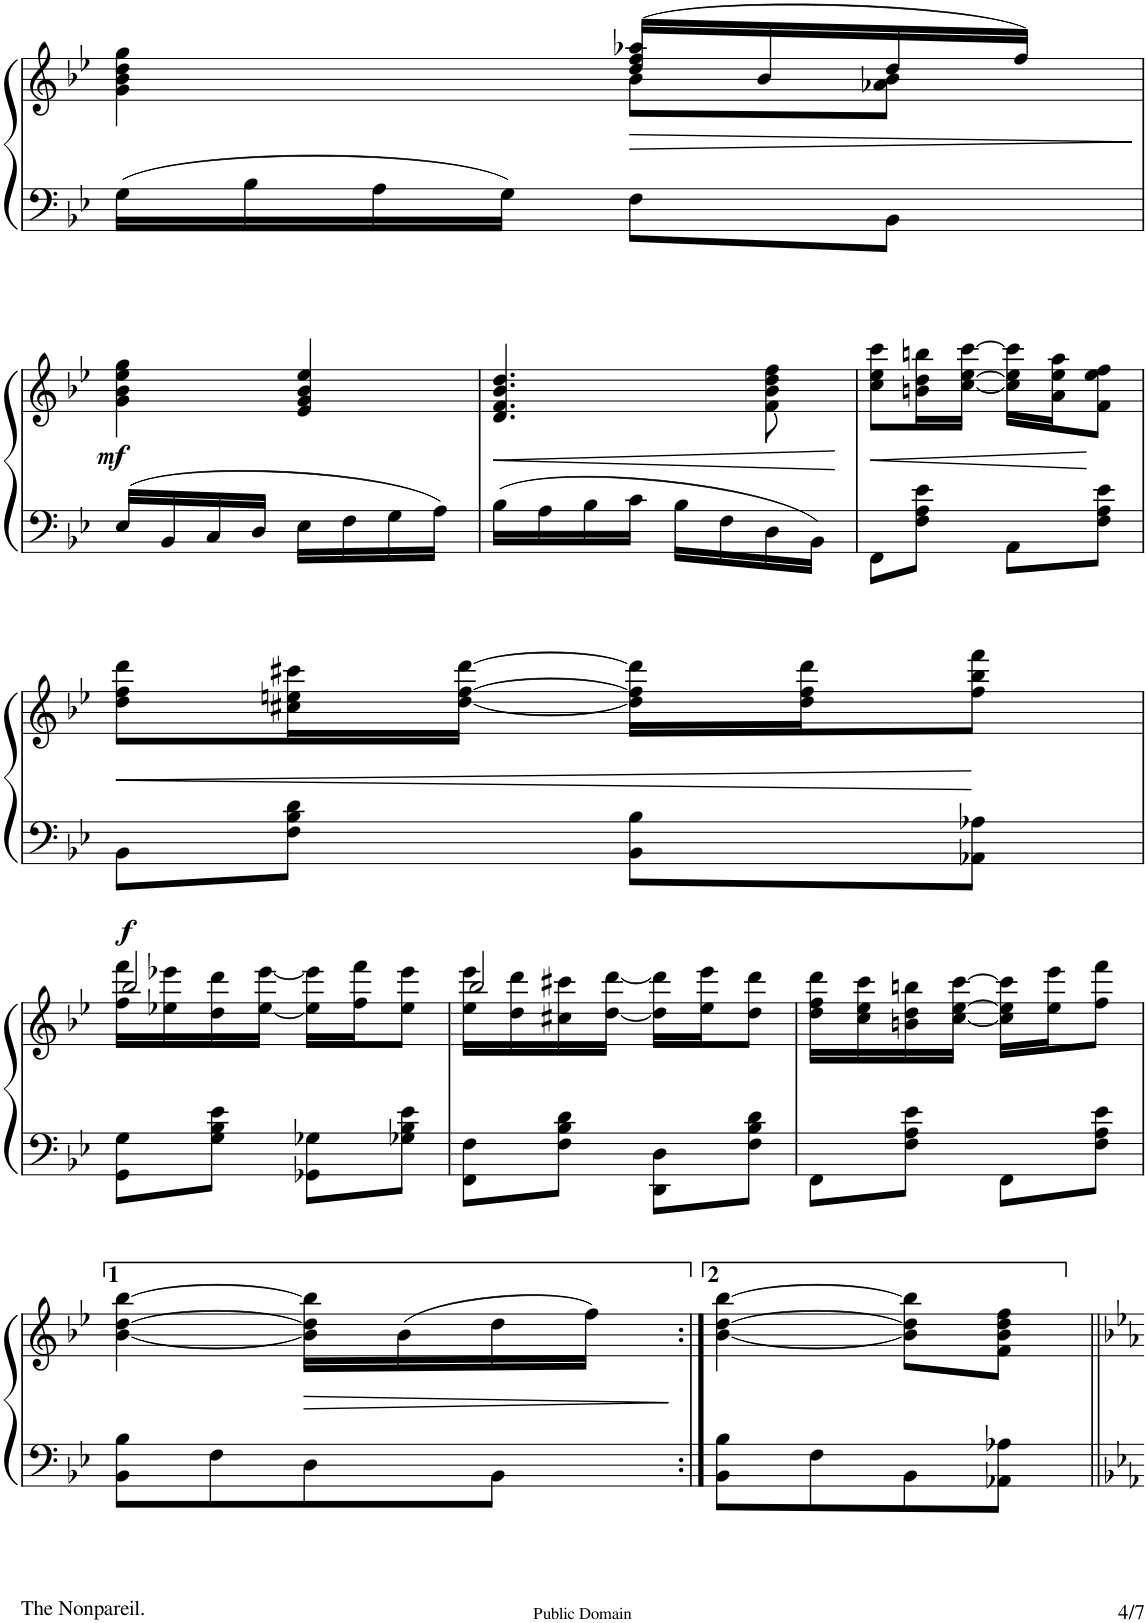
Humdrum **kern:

**kern	**kern	**dynam
*part1	*part1	*part1
*staff2	*staff1	*staff1/2
*I"Piano	*	*
*I'Pno.	*	*
!!LO:PB:g=z
*clefF4	*clefG2	*
*k[b-e-]	*k[b-e-]	*
*B-:	*B-:	*
*M2/4	*M2/4	*
=29	=29	=29
*	*^	*
16G\LL	4g\ 4b-\ 4dd\ 4gg\	4ryy	.
16B-\	.	.	.
16A\	.	.	.
16G\JJ	.	.	.
!	!	!	!LO:HP:b
8F\L	(16dd/ 16ff/ 16aa-X/LL	8b-\L	>
.	16b-/	.	.
8BB-\J	16dd/	8a-X\ 8b-\J	.
.	16ff/JJ)	.	.
*	*v	*v	*
.	.	]
!!LO:LB:g=z
=30	=30	=30
!	!	!LO:DY:b
16E-/LL	4g\ 4b-\ 4ee-\ 4gg\	mf
16BB-/	.	.
16C/	.	.
16D/JJ	.	.
16E-\LL	4e-/ 4g/ 4b-/ 4ee-/	.
16F\	.	.
16G\	.	.
16A\JJ	.	.
=31	=31	=31
!	!	!LO:HP:b
16B-\LL	4.d/ 4.f/ 4.b-/ 4.dd/	<
16A\	.	.
16B-\	.	.
16c\JJ	.	.
16B-\LL	.	.
16F\	.	.
16D\	8f\ 8b-\ 8dd\ 8ff\	.
16BB-\JJ	.	.
.	.	[
=32	=32	=32
!	!	!LO:HP:b
8FF\L	8cc\ 8ee-\ 8ccc\L	<
8F\ 8A\ 8e-\J	16bn\ 16dd\ 16bbn\L	.
.	[16cc\ [16ee-\ [16ccc\JJ	.
8AA\L	16cc\] 16ee-\] 16ccc\]LL	.
.	16a\ 16ee-\ 16aa\J	.
8F\ 8A\ 8e-\J	8f\ 8ee-\ 8ff\J	[
!!LO:LB:g=z
=33	=33	=33
!	!	!LO:HP:b
8BB-\L	8dd\ 8ff\ 8ddd\L	<
8F\ 8B-\ 8d\J	16cc#X\ 16een\ 16ccc#X\L	.
.	[16dd\ [16ff\ [16ddd\JJ	.
8BB-\ 8B-\L	16dd\] 16ff\] 16ddd\]LL	.
.	16dd\ 16ff\ 16ddd\J	.
8AA-X\ 8A-X\J	8ff\ 8bb-\ 8fff\J	[
!!LO:LB:g=z
=34	=34	=34
*	*^	*
!	!	!	!LO:DY:a
8GG\ 8G\L	16ff\ 16fff\LL	2bb-/	f
.	16ee-X\ 16eee-X\	.	.
8G\ 8B-\ 8e-\J	16dd\ 16ddd\	.	.
.	[16ee-\ [16eee-\JJ	.	.
8GG-X\ 8G-X\L	16ee-\] 16eee-\]LL	.	.
.	16ff\ 16fff\J	.	.
8G-X\ 8B-\ 8e-\J	8ee-\ 8eee-\J	.	.
=35	=35	=35	=35
8FF\ 8F\L	16ee-\ 16eee-\LL	2bb-/	.
.	16dd\ 16ddd\	.	.
8F\ 8B-\ 8d\J	16cc#X\ 16ccc#X\	.	.
.	[16dd\ [16ddd\JJ	.	.
8DD\ 8D\L	16dd\] 16ddd\]LL	.	.
.	16ee-\ 16eee-\J	.	.
8F\ 8B-\ 8d\J	8dd\ 8ddd\J	.	.
*	*v	*v	*
=36	=36	=36
8FF\L	16dd\ 16ff\ 16ddd\LL	.
.	16cc\ 16ee-\ 16ccc\	.
8F\ 8A\ 8e-\J	16bn\ 16dd\ 16bbn\	.
.	[16cc\ [16ee-\ [16ccc\JJ	.
8FF\L	16cc\] 16ee-\] 16ccc\]LL	.
.	16ee-\ 16eee-\J	.
8F\ 8A\ 8e-\J	8ff\ 8fff\J	.
!!LO:LB:g=z
=37	=37	=37
8BB-\ 8B-\L	[4b-\ [4dd\ [4bb-\	.
8F\	.	.
!	!	!LO:HP:b
8D\	16b-\] 16dd\] 16bb-\]LL	>
.	(16b-\	.
8BB-\J	16dd\	.
.	16ff\JJ)	.
.	.	]
=38:|!	=38:|!	=38:|!
8BB-\ 8B-\L	[4b-\ [4dd\ [4bb-\	.
8F\	.	.
8BB-\	8b-\] 8dd\] 8bb-\]L	.
8AA-X\ 8A-X\J	8f\ 8b-\ 8dd\ 8ff\J	.
=||	=||	=||
*-	*-	*-
